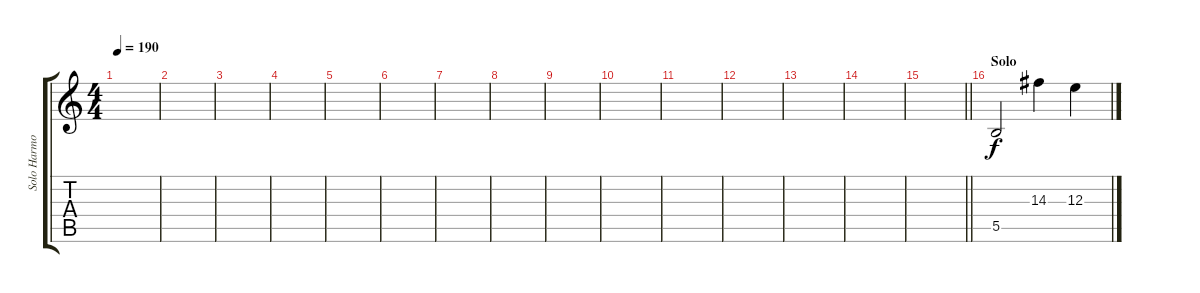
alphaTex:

\track ("Solo Harmony" "Solo Harmo") {instrument distortionguitar}
\staff {score tabs}
\tuning (Db4 Ab3 E3 B2 Gb2 B1) {hide}
\ts (4 4)
\tempo 190
\clef g2
\ks c
|
|
|
|
|
|
|
|
|
|
|
|
|
|
\barLineRight lightlight
|
\section ("" "Solo")
5.5.2 14.3.4 12.3.4
